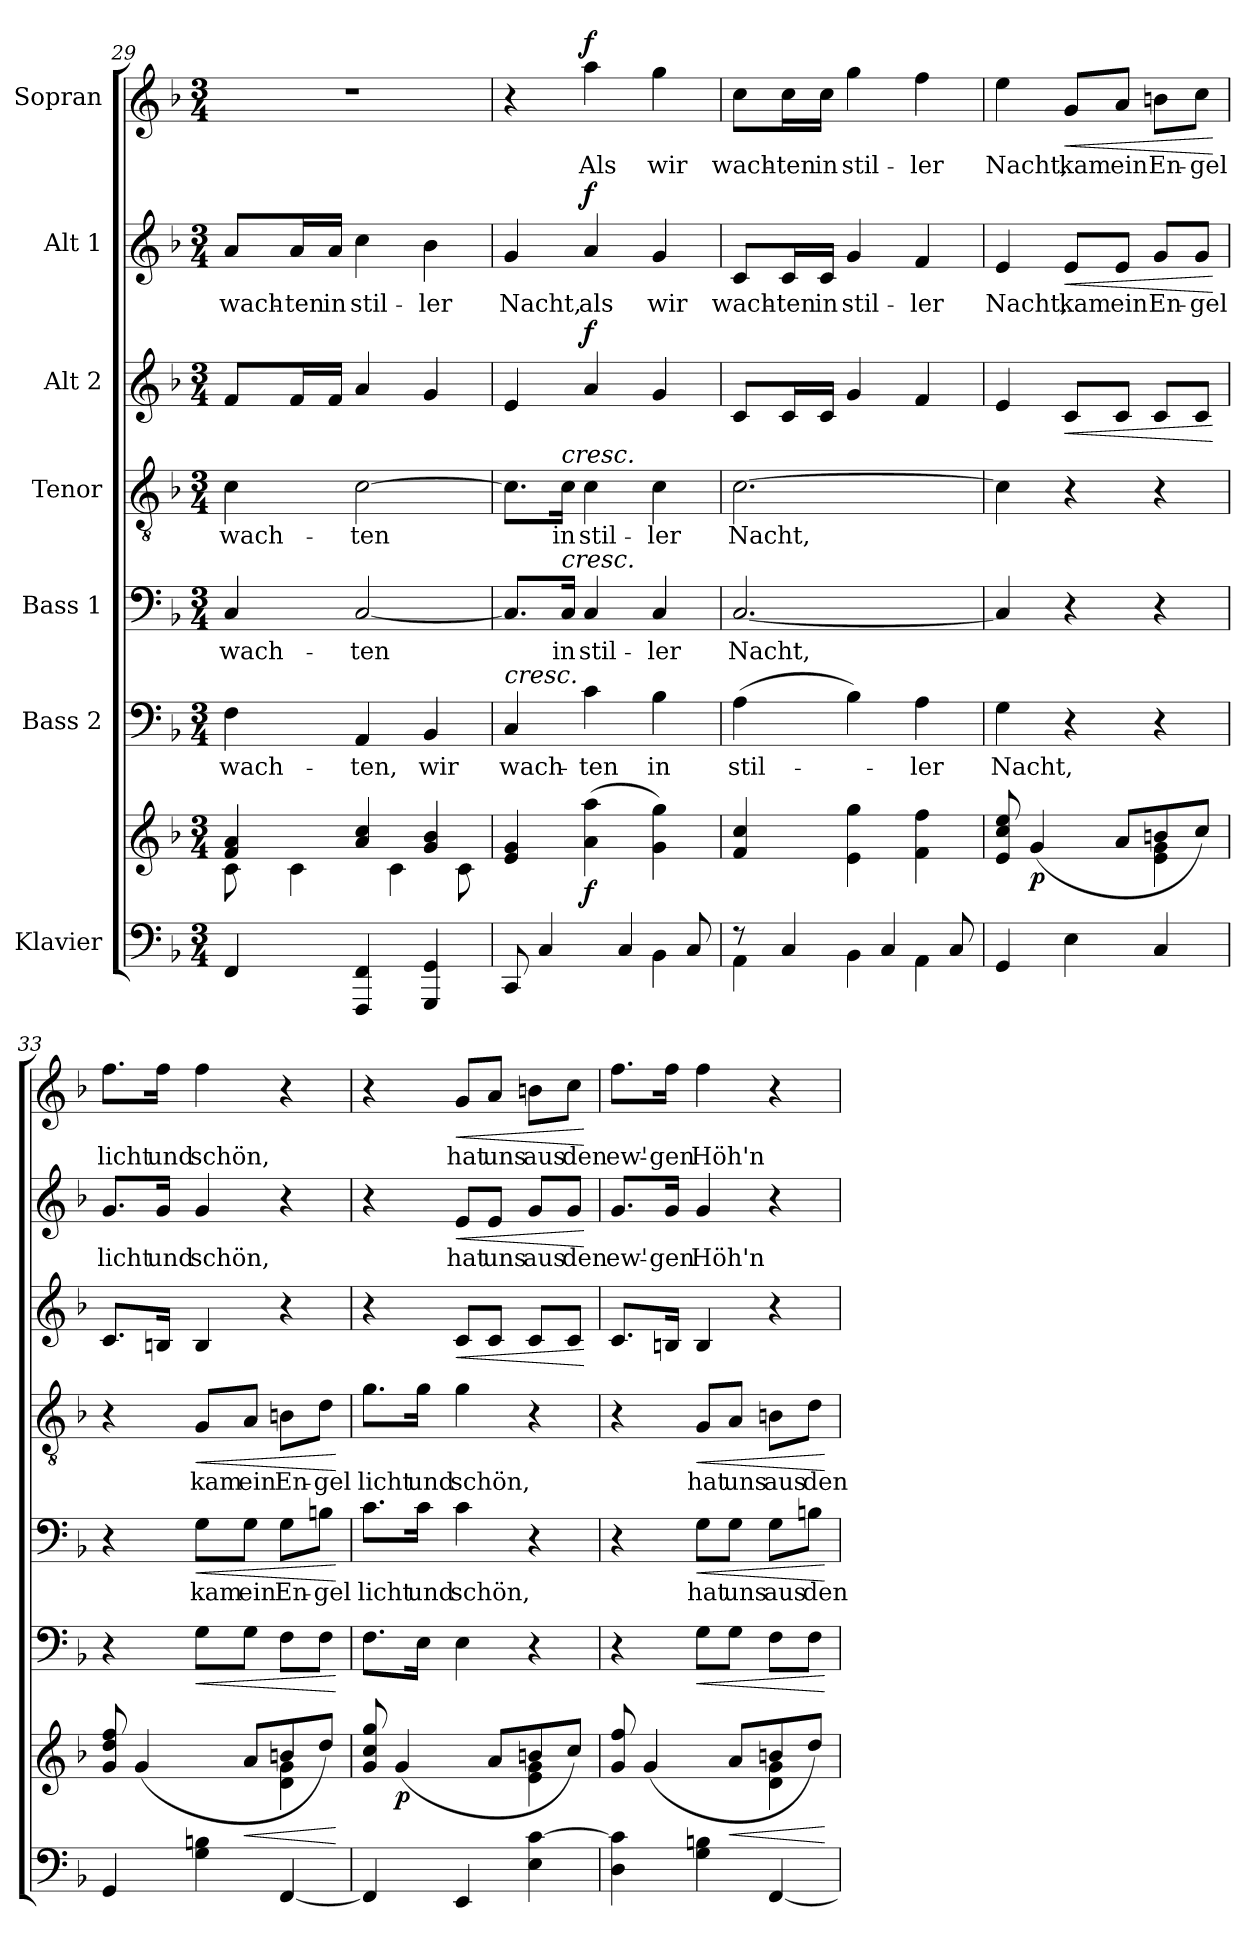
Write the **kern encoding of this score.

**kern	**kern	**dynam	**kern	**text	**dynam	**kern	**text	**dynam	**kern	**text	**dynam	**kern	**dynam	**kern	**text	**dynam	**kern	**text	**dynam
*part7	*part7	*part7	*part6	*part6	*part6	*part5	*part5	*part5	*part4	*part4	*part4	*part3	*part3	*part2	*part2	*part2	*part1	*part1	*part1
*staff8	*staff7	*staff7/8	*staff6	*staff6	*staff6	*staff5	*staff5	*staff5	*staff4	*staff4	*staff4	*staff3	*staff3	*staff2	*staff2	*staff2	*staff1	*staff1	*staff1
*I"Klavier	*	*	*I"Bass 2	*	*	*I"Bass 1	*	*	*I"Tenor	*	*	*I"Alt 2	*	*I"Alt 1	*	*	*I"Sopran	*	*
*clefF4	*clefG2	*	*clefF4	*	*	*clefF4	*	*	*clefGv2	*	*	*clefG2	*	*clefG2	*	*	*clefG2	*	*
*k[b-]	*k[b-]	*	*k[b-]	*	*	*k[b-]	*	*	*k[b-]	*	*	*k[b-]	*	*k[b-]	*	*	*k[b-]	*	*
*M3/4	*M3/4	*	*M3/4	*	*	*M3/4	*	*	*M3/4	*	*	*M3/4	*	*M3/4	*	*	*M3/4	*	*
=29	=29	=29	=29	=29	=29	=29	=29	=29	=29	=29	=29	=29	=29	=29	=29	=29	=29	=29	=29
*	*^	*	*	*	*	*	*	*	*	*	*	*	*	*	*	*	*	*	*
!	!	!	!	!	!LO:LY:b	!	!	!LO:LY:b	!	!	!LO:LY:b	!	!	!	!	!LO:LY:b	!	!	!	!
4FF/	4f/ 4a/	8c\	.	4F\	wach-	.	4C/	wach-	.	4c\	wach-	.	8f/L	.	8a/L	wach-	.	2.r	.	.
!	!	!	!	!	!	!	!	!	!	!	!	!	!	!	!	!LO:LY:b	!	!	!	!
.	.	4c\	.	.	.	.	.	.	.	.	.	.	16f/L	.	16a/L	-ten	.	.	.	.
!	!	!	!	!	!	!	!	!	!	!	!	!	!	!	!	!LO:LY:b	!	!	!	!
.	.	.	.	.	.	.	.	.	.	.	.	.	16f/JJ	.	16a/JJ	in	.	.	.	.
!	!	!	!	!	!LO:LY:b	!	!	!LO:LY:b	!	!	!LO:LY:b	!	!	!	!	!LO:LY:b	!	!	!	!
4FFF/ 4FF/	4a/ 4cc/	.	.	4AA/	-ten,	.	[2C/	-ten	.	[2c\	-ten	.	4a/	.	4cc\	stil-	.	.	.	.
.	.	4c\	.	.	.	.	.	.	.	.	.	.	.	.	.	.	.	.	.	.
!	!	!	!	!	!LO:LY:b	!	!	!	!	!	!	!	!	!	!	!LO:LY:b	!	!	!	!
4GGG/ 4GG/	4g/ 4b-/	.	.	4BB-/	wir	.	.	.	.	.	.	.	4g/	.	4b-\	-ler	.	.	.	.
.	.	8c\	.	.	.	.	.	.	.	.	.	.	.	.	.	.	.	.	.	.
=30	=30	=30	=30	=30	=30	=30	=30	=30	=30	=30	=30	=30	=30	=30	=30	=30	=30	=30	=30	=30
*^	*	*	*	*	*	*	*	*	*	*	*	*	*	*	*	*	*	*	*	*
!	!	!	!	!	!LO:TX:a:i:t=cresc.	!	!	!	!	!	!	!	!	!	!	!	!	!	!	!	!
!	!	!	!	!	!	!LO:LY:b	!	!	!	!	!	!	!	!	!	!	!LO:LY:b	!	!	!	!
*	*	*v	*v	*	*	*	*	*	*	*	*	*	*	*	*	*	*	*	*	*	*
8CC/	2ryy	4e/ 4g/	.	4C/	wach-	.	8.C/L]	.	.	8.c\L]	.	.	4e/	.	4g/	Nacht,	.	4r	.	.
4C/	.	.	.	.	.	.	.	.	.	.	.	.	.	.	.	.	.	.	.	.
!	!	!	!	!	!	!	!	!	!	!LO:TX:a:i:t=cresc.	!	!	!	!	!	!	!	!	!	!
!	!	!	!	!	!	!	!LO:TX:a:i:t=cresc.	!	!	!	!	!	!	!	!	!	!	!	!	!
!	!	!	!	!	!	!	!	!LO:LY:b	!	!	!LO:LY:b	!	!	!	!	!	!	!	!	!
.	.	.	.	.	.	.	16C/Jk	in	.	16c\Jk	in	.	.	.	.	.	.	.	.	.
!	!	!	!LO:DY:b	!	!LO:LY:b	!	!	!LO:LY:b	!	!	!LO:LY:b	!	!	!LO:DY:a	!	!LO:LY:b	!LO:DY:a	!	!LO:LY:b	!LO:DY:a
.	.	(4a\ 4aa\	f	4c\	-ten	.	4C/	stil-	.	4c\	stil-	.	4a/	f	4a/	als	f	4aa\	Als	f
4C/	.	.	.	.	.	.	.	.	.	.	.	.	.	.	.	.	.	.	.	.
!	!	!	!	!	!LO:LY:b	!	!	!LO:LY:b	!	!	!LO:LY:b	!	!	!	!	!LO:LY:b	!	!	!LO:LY:b	!
.	4BB-\	4g\ 4gg\)	.	4B-\	in	.	4C/	-ler	.	4c\	-ler	.	4g/	.	4g/	wir	.	4gg\	wir	.
8C/	.	.	.	.	.	.	.	.	.	.	.	.	.	.	.	.	.	.	.	.
!!LO:LB:g=z
=31	=31	=31	=31	=31	=31	=31	=31	=31	=31	=31	=31	=31	=31	=31	=31	=31	=31	=31	=31	=31
!	!	!	!	!	!LO:LY:b	!	!	!LO:LY:b	!	!	!LO:LY:b	!	!	!	!	!LO:LY:b	!	!	!LO:LY:b	!
8r	4AA\	4f/ 4cc/	.	(4A\	stil-	.	[2.C/	Nacht,	.	[2.c\	Nacht,	.	8c/L	.	8c/L	wach-	.	8cc\L	wach-	.
!	!	!	!	!	!	!	!	!	!	!	!	!	!	!	!	!LO:LY:b	!	!	!LO:LY:b	!
4C/	.	.	.	.	.	.	.	.	.	.	.	.	16c/L	.	16c/L	-ten	.	16cc\L	-ten	.
!	!	!	!	!	!	!	!	!	!	!	!	!	!	!	!	!LO:LY:b	!	!	!LO:LY:b	!
.	.	.	.	.	.	.	.	.	.	.	.	.	16c/JJ	.	16c/JJ	in	.	16cc\JJ	in	.
!	!	!	!	!	!	!	!	!	!	!	!	!	!	!	!	!LO:LY:b	!	!	!LO:LY:b	!
.	4BB-\	4e\ 4gg\	.	4B-\)	.	.	.	.	.	.	.	.	4g/	.	4g/	stil-	.	4gg\	stil-	.
4C/	.	.	.	.	.	.	.	.	.	.	.	.	.	.	.	.	.	.	.	.
!	!	!	!	!	!LO:LY:b	!	!	!	!	!	!	!	!	!	!	!LO:LY:b	!	!	!LO:LY:b	!
.	4AA\	4f\ 4ff\	.	4A\	-ler	.	.	.	.	.	.	.	4f/	.	4f/	-ler	.	4ff\	-ler	.
8C/	.	.	.	.	.	.	.	.	.	.	.	.	.	.	.	.	.	.	.	.
*v	*v	*	*	*	*	*	*	*	*	*	*	*	*	*	*	*	*	*	*	*
=32	=32	=32	=32	=32	=32	=32	=32	=32	=32	=32	=32	=32	=32	=32	=32	=32	=32	=32	=32
*	*^	*	*	*	*	*	*	*	*	*	*	*	*	*	*	*	*	*	*
!	!	!	!	!	!LO:LY:b	!	!	!	!	!	!	!	!	!	!	!LO:LY:b	!	!	!LO:LY:b	!
4GG/	8e/ 8cc/ 8ee/	2ryy	.	4G\	Nacht,	.	4C/]	.	.	4c\]	.	.	4e/	.	4e/	Nacht,	.	4ee\	Nacht,	.
!	!	!	!LO:DY:b	!	!	!	!	!	!	!	!	!	!	!	!	!	!	!	!	!
.	(4g/	.	p	.	.	.	.	.	.	.	.	.	.	.	.	.	.	.	.	.
!	!	!	!	!	!	!	!	!	!	!	!	!	!	!LO:HP:b	!	!LO:LY:b	!LO:HP:b	!	!LO:LY:b	!LO:HP:b
4E\	.	.	.	4r	.	.	4r	.	.	4r	.	.	8c/L	<	8e/L	kam	<	8g/L	kam	<
!	!	!	!	!	!	!	!	!	!	!	!	!	!	!	!	!LO:LY:b	!	!	!LO:LY:b	!
.	8a/L	.	.	.	.	.	.	.	.	.	.	.	8c/J	.	8e/J	ein	.	8a/J	ein	.
!	!	!	!	!	!	!	!	!	!	!	!	!	!	!	!	!LO:LY:b	!	!	!LO:LY:b	!
4C/	8bn/	4e\ 4g\	.	4r	.	.	4r	.	.	4r	.	.	8c/L	.	8g/L	En-	.	8bn\L	En-	.
!	!	!	!	!	!	!	!	!	!	!	!	!	!	!	!	!LO:LY:b	!	!	!LO:LY:b	!
.	8cc/J)	.	.	.	.	.	.	.	.	.	.	.	8c/J	.	8g/J	-gel	.	8cc\J	-gel	.
*	*v	*v	*	*	*	*	*	*	*	*	*	*	*	*	*	*	*	*	*	*
.	.	.	.	.	.	.	.	.	.	.	.	.	[	.	.	[	.	.	[
=33	=33	=33	=33	=33	=33	=33	=33	=33	=33	=33	=33	=33	=33	=33	=33	=33	=33	=33	=33
*	*^	*	*	*	*	*	*	*	*	*	*	*	*	*	*	*	*	*	*
!	!	!	!	!	!	!	!	!	!	!	!	!	!	!	!	!LO:LY:b	!	!	!LO:LY:b	!
4GG/	8g/ 8dd/ 8ff/	2ryy	.	4r	.	.	4r	.	.	4r	.	.	8.c/L	.	8.g/L	licht	.	8.ff\L	licht	.
.	(4g/	.	.	.	.	.	.	.	.	.	.	.	.	.	.	.	.	.	.	.
!	!	!	!	!	!	!	!	!	!	!	!	!	!	!	!	!LO:LY:b	!	!	!LO:LY:b	!
.	.	.	.	.	.	.	.	.	.	.	.	.	16Bn/Jk	.	16g/Jk	und	.	16ff\Jk	und	.
!	!	!	!	!	!	!LO:HP:b	!	!LO:LY:b	!LO:HP:b	!	!LO:LY:b	!LO:HP:b	!	!	!	!LO:LY:b	!	!	!LO:LY:b	!
4G\ 4Bn\	.	.	.	8G\L	.	<	8G\L	kam	<	8G/L	kam	<	4B/	.	4g/	schön,	.	4ff\	schön,	.
!	!	!	!LO:HP:b	!	!	!	!	!LO:LY:b	!	!	!LO:LY:b	!	!	!	!	!	!	!	!	!
.	8a/L	.	<	8G\J	.	.	8G\J	ein	.	8A/J	ein	.	.	.	.	.	.	.	.	.
!	!	!	!	!	!	!	!	!LO:LY:b	!	!	!LO:LY:b	!	!	!	!	!	!	!	!	!
[4FF/	8bn/	4d\ 4g\	.	8F\L	.	.	8G\L	En-	.	8Bn\L	En-	.	4r	.	4r	.	.	4r	.	.
!	!	!	!	!	!	!	!	!LO:LY:b	!	!	!LO:LY:b	!	!	!	!	!	!	!	!	!
.	8dd/J)	.	.	8F\J	.	.	8Bn\J	-gel	.	8d\J	-gel	.	.	.	.	.	.	.	.	.
*	*v	*v	*	*	*	*	*	*	*	*	*	*	*	*	*	*	*	*	*	*
.	.	[	.	.	[	.	.	[	.	.	[	.	.	.	.	.	.	.	.
=34	=34	=34	=34	=34	=34	=34	=34	=34	=34	=34	=34	=34	=34	=34	=34	=34	=34	=34	=34
*	*^	*	*	*	*	*	*	*	*	*	*	*	*	*	*	*	*	*	*
!	!	!	!	!	!	!	!	!LO:LY:b	!	!	!LO:LY:b	!	!	!	!	!	!	!	!	!
4FF/]	8g/ 8cc/ 8gg/	2ryy	.	8.F\L	.	.	8.c\L	licht	.	8.g\L	licht	.	4r	.	4r	.	.	4r	.	.
!	!	!	!LO:DY:b	!	!	!	!	!	!	!	!	!	!	!	!	!	!	!	!	!
.	(4g/	.	p	.	.	.	.	.	.	.	.	.	.	.	.	.	.	.	.	.
!	!	!	!	!	!	!	!	!LO:LY:b	!	!	!LO:LY:b	!	!	!	!	!	!	!	!	!
.	.	.	.	16E\Jk	.	.	16c\Jk	und	.	16g\Jk	und	.	.	.	.	.	.	.	.	.
!	!	!	!	!	!	!	!	!LO:LY:b	!	!	!LO:LY:b	!	!	!LO:HP:b	!	!LO:LY:b	!LO:HP:b	!	!LO:LY:b	!LO:HP:b
4EE/	.	.	.	4E\	.	.	4c\	schön,	.	4g\	schön,	.	8c/L	<	8e/L	hat	<	8g/L	hat	<
!	!	!	!	!	!	!	!	!	!	!	!	!	!	!	!	!LO:LY:b	!	!	!LO:LY:b	!
.	8a/L	.	.	.	.	.	.	.	.	.	.	.	8c/J	.	8e/J	uns	.	8a/J	uns	.
!	!	!	!	!	!	!	!	!	!	!	!	!	!	!	!	!LO:LY:b	!	!	!LO:LY:b	!
4E\ [4c\	8bn/	4e\ 4g\	.	4r	.	.	4r	.	.	4r	.	.	8c/L	.	8g/L	aus	.	8bn\L	aus	.
!	!	!	!	!	!	!	!	!	!	!	!	!	!	!	!	!LO:LY:b	!	!	!LO:LY:b	!
.	8cc/J)	.	.	.	.	.	.	.	.	.	.	.	8c/J	.	8g/J	den	.	8cc\J	den	.
*	*v	*v	*	*	*	*	*	*	*	*	*	*	*	*	*	*	*	*	*	*
.	.	.	.	.	.	.	.	.	.	.	.	.	[	.	.	[	.	.	[
!!LO:PB:g=z
=35	=35	=35	=35	=35	=35	=35	=35	=35	=35	=35	=35	=35	=35	=35	=35	=35	=35	=35	=35
*	*^	*	*	*	*	*	*	*	*	*	*	*	*	*	*	*	*	*	*
!	!	!	!	!	!	!	!	!	!	!	!	!	!	!	!	!LO:LY:b	!	!	!LO:LY:b	!
4D\ 4c\]	8g/ 8ff/	2ryy	.	4r	.	.	4r	.	.	4r	.	.	8.c/L	.	8.g/L	ew'-	.	8.ff\L	ew'-	.
.	(4g/	.	.	.	.	.	.	.	.	.	.	.	.	.	.	.	.	.	.	.
!	!	!	!	!	!	!	!	!	!	!	!	!	!	!	!	!LO:LY:b	!	!	!LO:LY:b	!
.	.	.	.	.	.	.	.	.	.	.	.	.	16Bn/Jk	.	16g/Jk	-gen	.	16ff\Jk	-gen	.
!	!	!	!	!	!	!LO:HP:b	!	!LO:LY:b	!LO:HP:b	!	!LO:LY:b	!LO:HP:b	!	!	!	!LO:LY:b	!	!	!LO:LY:b	!
4G\ 4Bn\	.	.	.	8G\L	.	<	8G\L	hat	<	8G/L	hat	<	4B/	.	4g/	Höh'n	.	4ff\	Höh'n	.
!	!	!	!LO:HP:b	!	!	!	!	!LO:LY:b	!	!	!LO:LY:b	!	!	!	!	!	!	!	!	!
.	8a/L	.	<	8G\J	.	.	8G\J	uns	.	8A/J	uns	.	.	.	.	.	.	.	.	.
!	!	!	!	!	!	!	!	!LO:LY:b	!	!	!LO:LY:b	!	!	!	!	!	!	!	!	!
[4FF/	8bn/	4d\ 4g\	.	8F\L	.	.	8G\L	aus	.	8Bn\L	aus	.	4r	.	4r	.	.	4r	.	.
!	!	!	!	!	!	!	!	!LO:LY:b	!	!	!LO:LY:b	!	!	!	!	!	!	!	!	!
.	8dd/J)	.	.	8F\J	.	.	8Bn\J	den	.	8d\J	den	.	.	.	.	.	.	.	.	.
*	*v	*v	*	*	*	*	*	*	*	*	*	*	*	*	*	*	*	*	*	*
.	.	[	.	.	[	.	.	[	.	.	[	.	.	.	.	.	.	.	.
=	=	=	=	=	=	=	=	=	=	=	=	=	=	=	=	=	=	=	=
*-	*-	*-	*-	*-	*-	*-	*-	*-	*-	*-	*-	*-	*-	*-	*-	*-	*-	*-	*-
